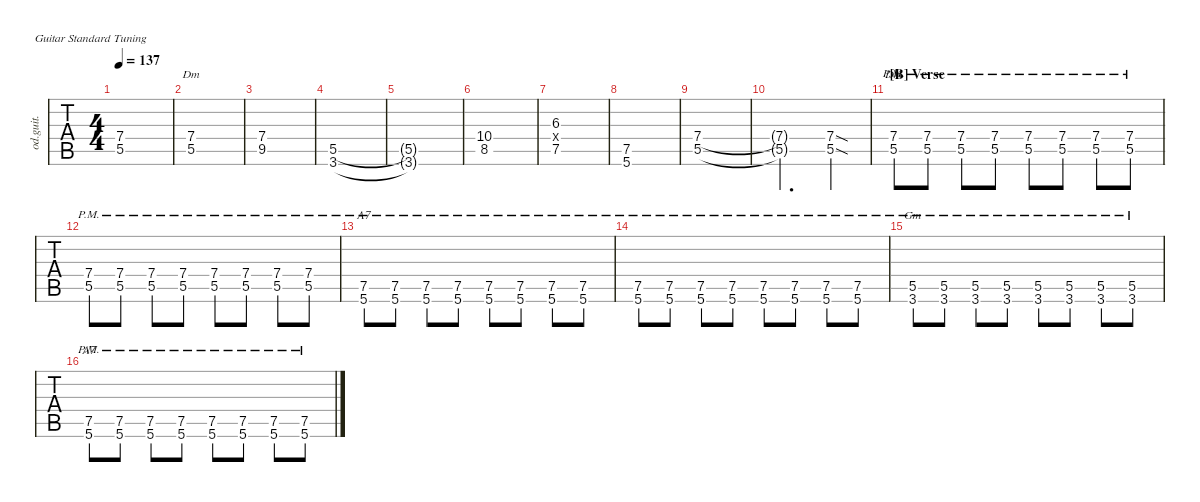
\defaultSystemsLayout 4
\hideDynamics
\bracketExtendMode nobrackets
\track ("Guitar3" "od.guit.") {instrument overdrivenguitar}
\staff {tabs}
\tuning (E4 B3 G3 D3 A2 E2)
\chord ("Dm" x x x 7 5 x) {firstfret 5 showdiagram false showfingering false}
\chord ("A7" x x x x 7 5) {firstfret 5 showdiagram false showfingering false}
\chord ("Gm" x x x x 5 3) {showdiagram false showfingering false}
\chord ("" x x x 7 5 x) {firstfret 5 showdiagram false showfingering false}
\ts (4 4)
\tempo 137
\clef g2
\ks f
(5.5{t acc forcenatural} 7.4{t acc forcenatural}).1{dy mf} |
(5.5{acc forcenatural} 7.4{acc forcenatural}).1{ch "Dm"} |
(9.5{acc b} 7.4{acc forcenatural}).1 |
(5.5{acc forcenatural} 3.6{acc forcenatural}).1 |
(5.5{t acc forcenatural} 3.6{t acc forcenatural}).1 |
(8.5{acc forcenatural} 10.4{acc forcenatural}).1 |
(7.5{acc forcenatural} 6.3{acc b} 0.4{x acc forcenatural}).1 |
(7.5{acc forcenatural} 5.6{acc forcenatural}).1 |
(5.5{acc forcenatural} 7.4{acc forcenatural}).1 |
(7.4{t acc forcenatural} 5.5{t acc forcenatural}).2{d} (5.5{sod acc forcenatural} 7.4{sod acc forcenatural}).4 |
\section ("B" "Verse")
(5.5{pm acc forcenatural} 7.4{pm acc forcenatural}).8{ch "Dm"} (5.5{pm acc forcenatural} 7.4{pm acc forcenatural}).8 (5.5{pm acc forcenatural} 7.4{pm acc forcenatural}).8 (5.5{pm acc forcenatural} 7.4{pm acc forcenatural}).8 (5.5{pm acc forcenatural} 7.4{pm acc forcenatural}).8 (5.5{pm acc forcenatural} 7.4{pm acc forcenatural}).8 (5.5{pm acc forcenatural} 7.4{pm acc forcenatural}).8 (5.5{pm acc forcenatural} 7.4{pm acc forcenatural}).8 |
(5.5{pm acc forcenatural} 7.4{pm acc forcenatural}).8{ch ""} (5.5{pm acc forcenatural} 7.4{pm acc forcenatural}).8 (5.5{pm acc forcenatural} 7.4{pm acc forcenatural}).8 (5.5{pm acc forcenatural} 7.4{pm acc forcenatural}).8 (5.5{pm acc forcenatural} 7.4{pm acc forcenatural}).8 (5.5{pm acc forcenatural} 7.4{pm acc forcenatural}).8 (5.5{pm acc forcenatural} 7.4{pm acc forcenatural}).8 (5.5{pm acc forcenatural} 7.4{pm acc forcenatural}).8 |
(7.5{pm acc forcenatural} 5.6{pm acc forcenatural}).8{ch "A7"} (7.5{pm acc forcenatural} 5.6{pm acc forcenatural}).8 (7.5{pm acc forcenatural} 5.6{pm acc forcenatural}).8 (7.5{pm acc forcenatural} 5.6{pm acc forcenatural}).8 (7.5{pm acc forcenatural} 5.6{pm acc forcenatural}).8 (7.5{pm acc forcenatural} 5.6{pm acc forcenatural}).8 (7.5{pm acc forcenatural} 5.6{pm acc forcenatural}).8 (7.5{pm acc forcenatural} 5.6{pm acc forcenatural}).8 |
(7.5{pm acc forcenatural} 5.6{pm acc forcenatural}).8 (7.5{pm acc forcenatural} 5.6{pm acc forcenatural}).8 (7.5{pm acc forcenatural} 5.6{pm acc forcenatural}).8 (7.5{pm acc forcenatural} 5.6{pm acc forcenatural}).8 (7.5{pm acc forcenatural} 5.6{pm acc forcenatural}).8 (7.5{pm acc forcenatural} 5.6{pm acc forcenatural}).8 (7.5{pm acc forcenatural} 5.6{pm acc forcenatural}).8 (7.5{pm acc forcenatural} 5.6{pm acc forcenatural}).8 |
(3.6{pm acc forcenatural} 5.5{pm acc forcenatural}).8{ch "Gm"} (3.6{pm acc forcenatural} 5.5{pm acc forcenatural}).8 (3.6{pm acc forcenatural} 5.5{pm acc forcenatural}).8 (3.6{pm acc forcenatural} 5.5{pm acc forcenatural}).8 (3.6{pm acc forcenatural} 5.5{pm acc forcenatural}).8 (3.6{pm acc forcenatural} 5.5{pm acc forcenatural}).8 (3.6{pm acc forcenatural} 5.5{pm acc forcenatural}).8 (3.6{pm acc forcenatural} 5.5{pm acc forcenatural}).8 |
(7.5{pm acc forcenatural} 5.6{pm acc forcenatural}).8{ch "A7"} (7.5{pm acc forcenatural} 5.6{pm acc forcenatural}).8 (7.5{pm acc forcenatural} 5.6{pm acc forcenatural}).8 (7.5{pm acc forcenatural} 5.6{pm acc forcenatural}).8 (7.5{pm acc forcenatural} 5.6{pm acc forcenatural}).8 (7.5{pm acc forcenatural} 5.6{pm acc forcenatural}).8 (7.5{pm acc forcenatural} 5.6{pm acc forcenatural}).8 (7.5{pm acc forcenatural} 5.6{pm acc forcenatural}).8
